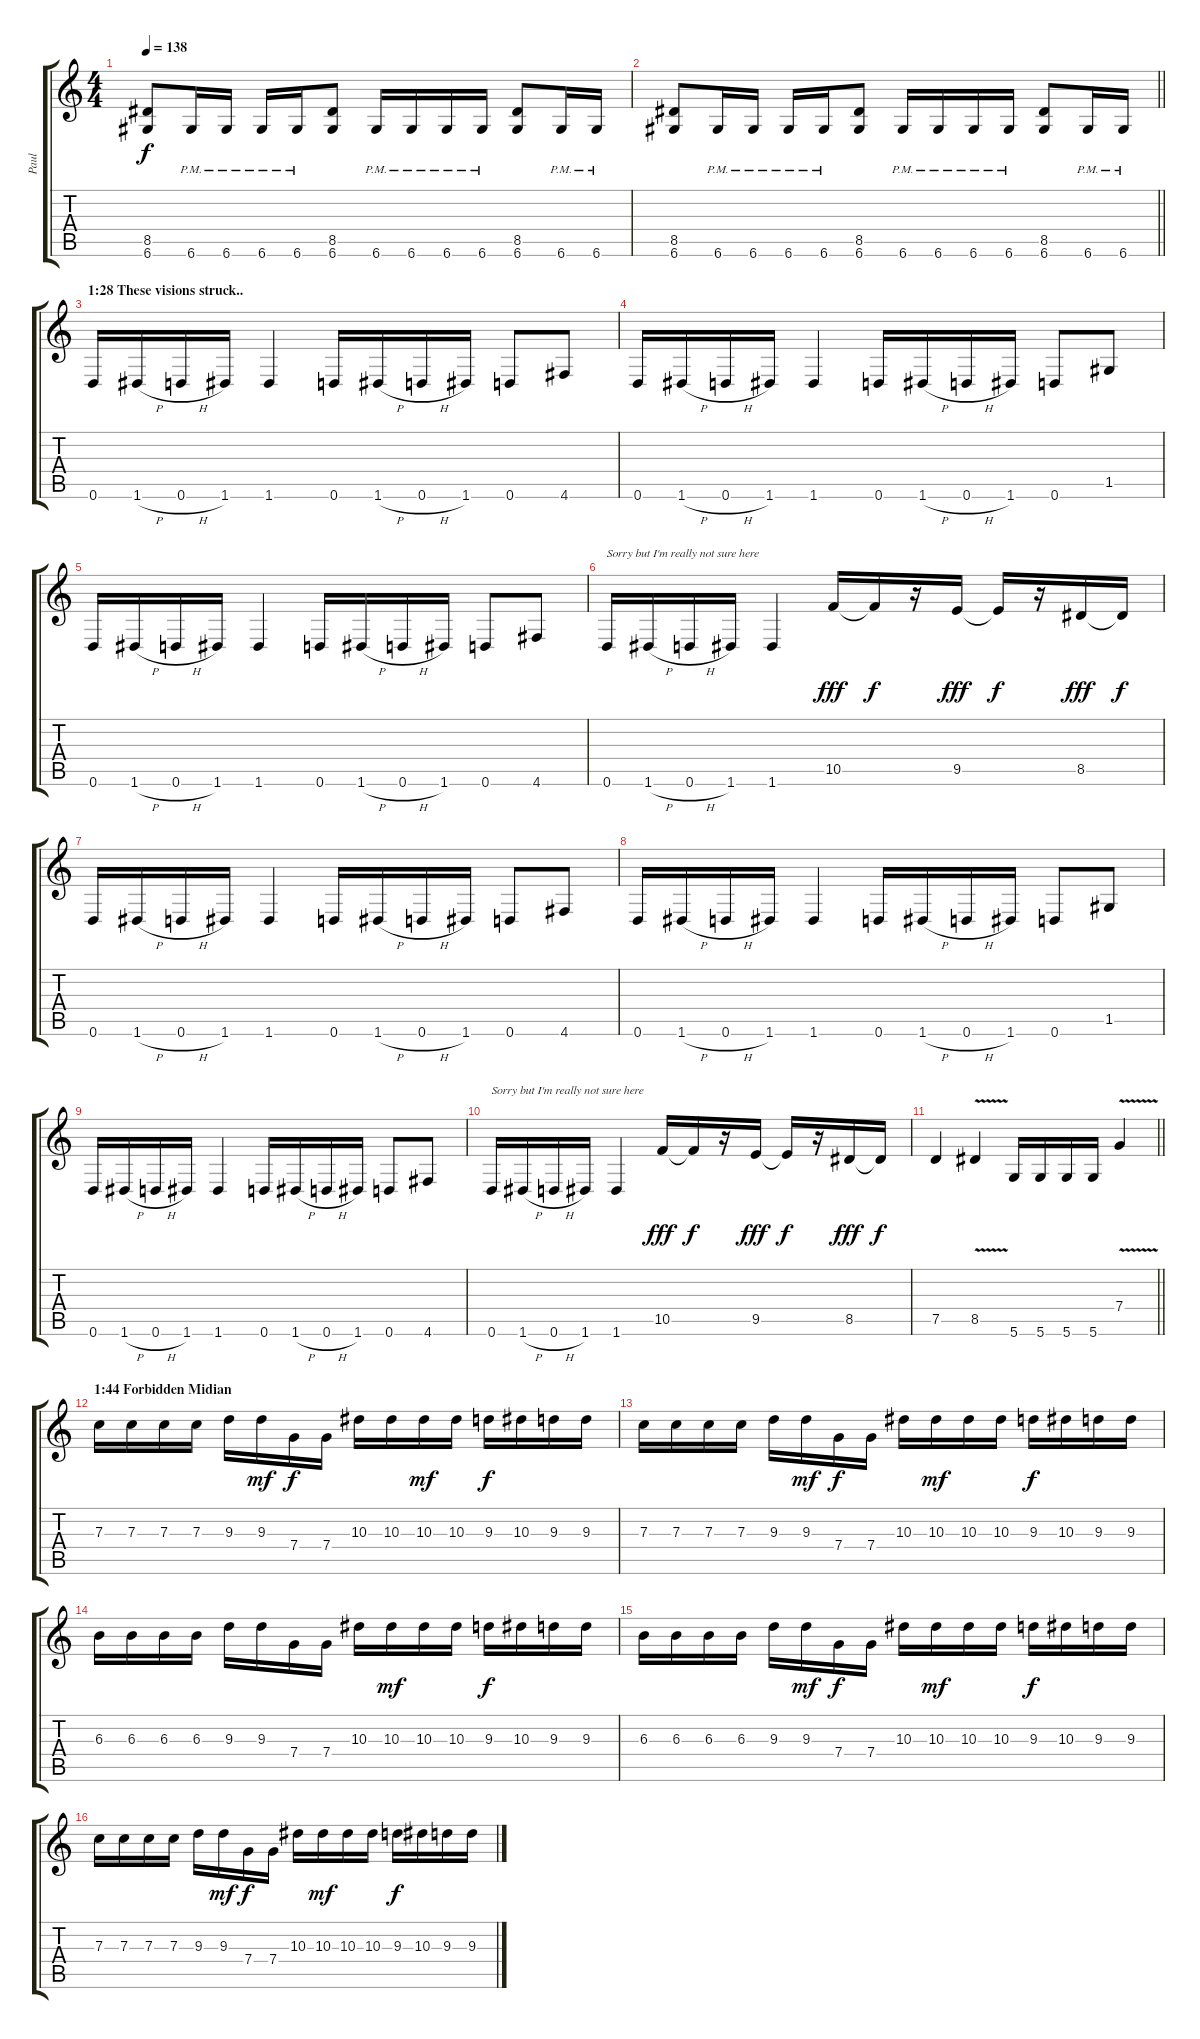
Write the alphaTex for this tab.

\track ("Paul" "Paul") {instrument distortionguitar}
\staff {score tabs}
\tuning (D4 A3 F3 C3 G2 D2) {hide}
\ts (4 4)
\tempo 138
\clef g2
\ks c
(8.5 6.6).8{dy f} 6.6{pm}.16 6.6{pm}.16 6.6{pm}.16 6.6{pm}.16 (8.5 6.6).8 6.6{pm}.16 6.6{pm}.16 6.6{pm}.16 6.6{pm}.16 (8.5 6.6).8 6.6{pm}.16 6.6{pm}.16 |
\barLineRight lightlight
(8.5 6.6).8 6.6{pm}.16 6.6{pm}.16 6.6{pm}.16 6.6{pm}.16 (8.5 6.6).8 6.6{pm}.16 6.6{pm}.16 6.6{pm}.16 6.6{pm}.16 (8.5 6.6).8 6.6{pm}.16 6.6{pm}.16 |
\section ("" "1:28 These visions struck..")
0.6.16 1.6{h}.16 0.6{h}.16 1.6.16 1.6.4 0.6.16 1.6{h}.16 0.6{h}.16 1.6.16 0.6.8 4.6.8 |
0.6.16 1.6{h}.16 0.6{h}.16 1.6.16 1.6.4 0.6.16 1.6{h}.16 0.6{h}.16 1.6.16 0.6.8 1.5.8 |
0.6.16 1.6{h}.16 0.6{h}.16 1.6.16 1.6.4 0.6.16 1.6{h}.16 0.6{h}.16 1.6.16 0.6.8 4.6.8 |
0.6.16{txt "Sorry but I'm really not sure here"} 1.6{h}.16 0.6{h}.16 1.6.16 1.6.4 10.5.16{dy fff} 10.5{t}.16{dy f} r.16 9.5.16{dy fff} 9.5{t}.16{dy f} r.16 8.5.16{dy fff} 8.5{t}.16{dy f} |
0.6.16 1.6{h}.16 0.6{h}.16 1.6.16 1.6.4 0.6.16 1.6{h}.16 0.6{h}.16 1.6.16 0.6.8 4.6.8 |
0.6.16 1.6{h}.16 0.6{h}.16 1.6.16 1.6.4 0.6.16 1.6{h}.16 0.6{h}.16 1.6.16 0.6.8 1.5.8 |
0.6.16 1.6{h}.16 0.6{h}.16 1.6.16 1.6.4 0.6.16 1.6{h}.16 0.6{h}.16 1.6.16 0.6.8 4.6.8 |
0.6.16{txt "Sorry but I'm really not sure here"} 1.6{h}.16 0.6{h}.16 1.6.16 1.6.4 10.5.16{dy fff} 10.5{t}.16{dy f} r.16 9.5.16{dy fff} 9.5{t}.16{dy f} r.16 8.5.16{dy fff} 8.5{t}.16{dy f} |
\barLineRight lightlight
7.5.4 8.5{v}.4 5.6.16 5.6.16 5.6.16 5.6.16 7.4{v}.4 |
\section ("" "1:44 Forbidden Midian")
7.3.16{volume 10} 7.3.16 7.3.16 7.3.16 9.3.16 9.3.16{dy mf} 7.4.16{dy f} 7.4.16 10.3.16 10.3.16 10.3.16{dy mf} 10.3.16 9.3.16{dy f} 10.3.16 9.3.16 9.3.16 |
7.3.16 7.3.16 7.3.16 7.3.16 9.3.16 9.3.16{dy mf} 7.4.16{dy f} 7.4.16 10.3.16 10.3.16{dy mf} 10.3.16 10.3.16 9.3.16{dy f} 10.3.16 9.3.16 9.3.16 |
6.3.16 6.3.16 6.3.16 6.3.16 9.3.16 9.3.16 7.4.16 7.4.16 10.3.16 10.3.16{dy mf} 10.3.16 10.3.16 9.3.16{dy f} 10.3.16 9.3.16 9.3.16 |
6.3.16 6.3.16 6.3.16 6.3.16 9.3.16 9.3.16{dy mf} 7.4.16{dy f} 7.4.16 10.3.16 10.3.16{dy mf} 10.3.16 10.3.16 9.3.16{dy f} 10.3.16 9.3.16 9.3.16 |
7.3.16 7.3.16 7.3.16 7.3.16 9.3.16 9.3.16{dy mf} 7.4.16{dy f} 7.4.16 10.3.16 10.3.16{dy mf} 10.3.16 10.3.16 9.3.16{dy f} 10.3.16 9.3.16 9.3.16
